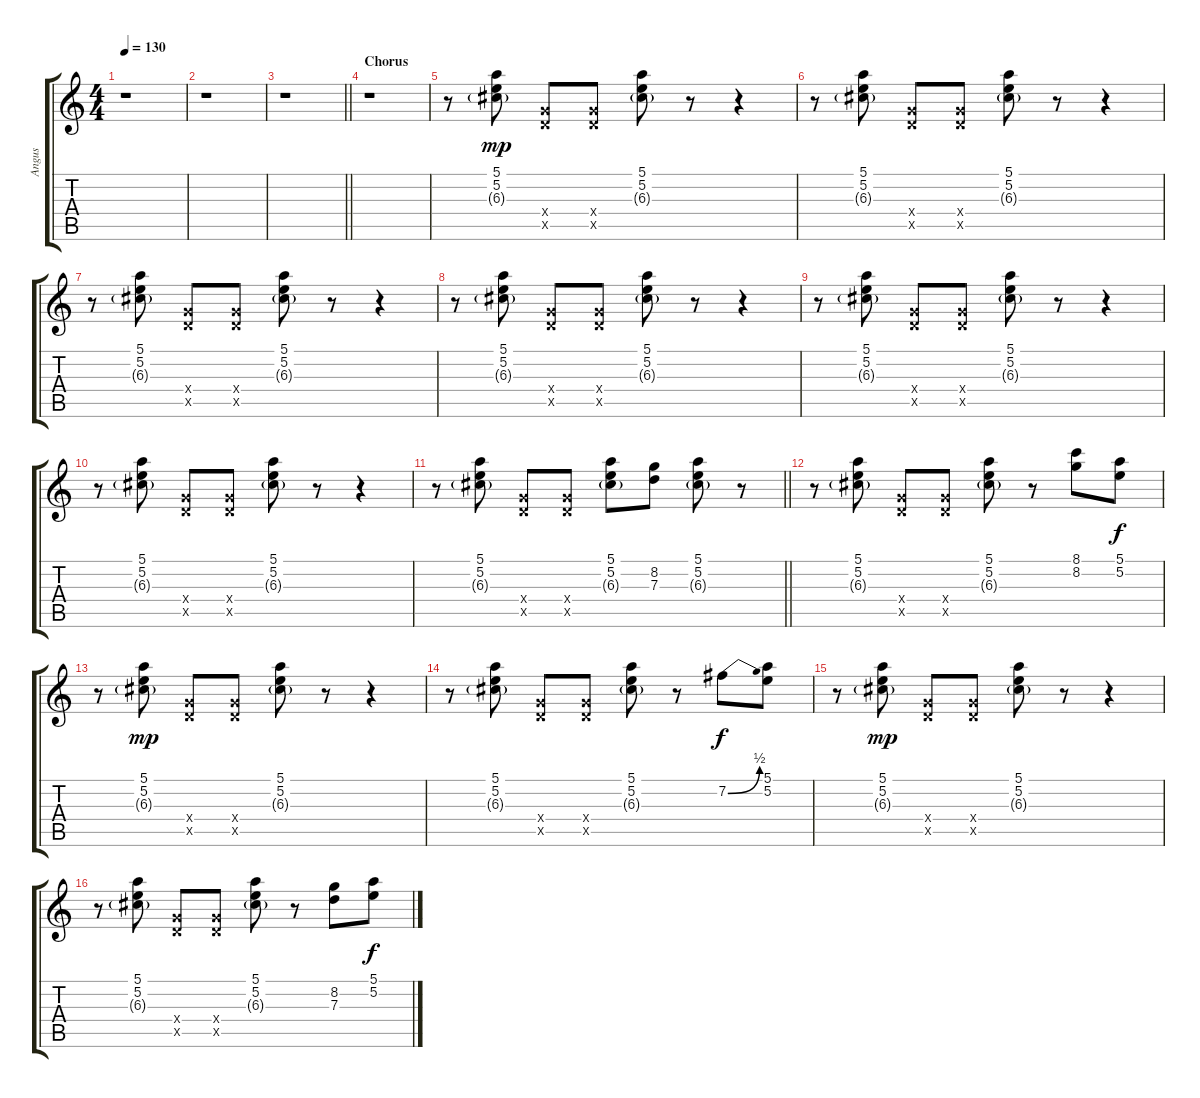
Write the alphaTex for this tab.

\track ("Angus" "Angus") {instrument distortionguitar}
\staff {score tabs}
\tuning (E4 B3 G3 D3 A2 E2) {hide}
\ts (4 4)
\tempo 130
\clef g2
\ks c
r.1{dy mp} |
r.1 |
\barLineRight lightlight
r.1 |
\section ("" "Chorus")
r.1 |
r.8 (5.1 5.2 6.3{g}).8 (5.4{x} 5.5{x}).8 (5.4{x} 5.5{x}).8 (5.1 5.2 6.3{g}).8 r.8 r.4 |
r.8 (5.1 5.2 6.3{g}).8 (5.4{x} 5.5{x}).8 (5.4{x} 5.5{x}).8 (5.1 5.2 6.3{g}).8 r.8 r.4 |
r.8 (5.1 5.2 6.3{g}).8 (5.4{x} 5.5{x}).8 (5.4{x} 5.5{x}).8 (5.1 5.2 6.3{g}).8 r.8 r.4 |
r.8 (5.1 5.2 6.3{g}).8 (5.4{x} 5.5{x}).8 (5.4{x} 5.5{x}).8 (5.1 5.2 6.3{g}).8 r.8 r.4 |
r.8 (5.1 5.2 6.3{g}).8 (5.4{x} 5.5{x}).8 (5.4{x} 5.5{x}).8 (5.1 5.2 6.3{g}).8 r.8 r.4 |
r.8 (5.1 5.2 6.3{g}).8 (5.4{x} 5.5{x}).8 (5.4{x} 5.5{x}).8 (5.1 5.2 6.3{g}).8 r.8 r.4 |
\barLineRight lightlight
r.8 (5.1 5.2 6.3{g}).8 (5.4{x} 5.5{x}).8 (5.4{x} 5.5{x}).8 (5.1 5.2 6.3{g}).8 (8.2 7.3).8 (5.1 5.2 6.3{g}).8 r.8 |
r.8 (5.1 5.2 6.3{g}).8 (5.4{x} 5.5{x}).8 (5.4{x} 5.5{x}).8 (5.1 5.2 6.3{g}).8 r.8 (8.1 8.2).8 (5.1 5.2).8{dy f} |
r.8 (5.1 5.2 6.3{g}).8{dy mp} (5.4{x} 5.5{x}).8 (5.4{x} 5.5{x}).8 (5.1 5.2 6.3{g}).8 r.8 r.4 |
r.8 (5.1 5.2 6.3{g}).8 (5.4{x} 5.5{x}).8 (5.4{x} 5.5{x}).8 (5.1 5.2 6.3{g}).8 r.8 7.2{be (bend 0 0 60 2)}.8{dy f} (5.1 5.2).8 |
r.8 (5.1 5.2 6.3{g}).8{dy mp} (5.4{x} 5.5{x}).8 (5.4{x} 5.5{x}).8 (5.1 5.2 6.3{g}).8 r.8 r.4 |
r.8 (5.1 5.2 6.3{g}).8 (5.4{x} 5.5{x}).8 (5.4{x} 5.5{x}).8 (5.1 5.2 6.3{g}).8 r.8 (8.2 7.3).8 (5.1 5.2).8{dy f}
